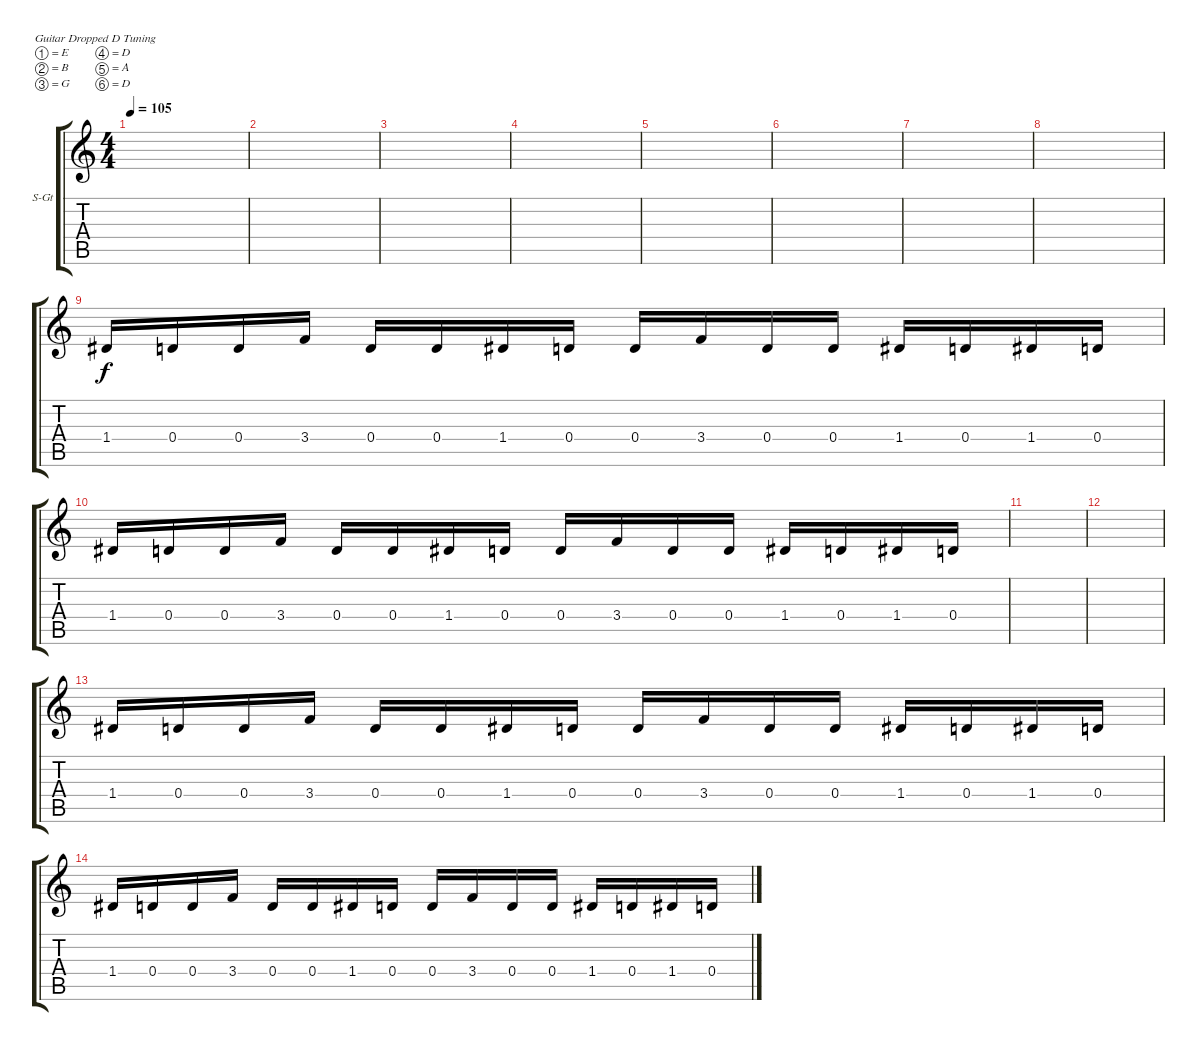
\bracketExtendMode groupsimilarinstruments
\firstSystemTrackNameOrientation horizontal
\otherSystemsTrackNameOrientation horizontal
\track ("Keyboard (Christian)" "S-Gt") {instrument pad4choir}
\staff {score tabs}
\tuning (E4 B3 G3 D3 A2 D2)
\displaytranspose 12
\ts (4 4)
\tempo 105
\clef g2
\ks c
|
|
|
|
|
|
|
|
1.4.16 0.4.16 0.4.16 3.4.16 0.4.16 0.4.16 1.4.16 0.4.16 0.4.16 3.4.16 0.4.16 0.4.16 1.4.16 0.4.16 1.4.16 0.4.16 |
1.4.16 0.4.16 0.4.16 3.4.16 0.4.16 0.4.16 1.4.16 0.4.16 0.4.16 3.4.16 0.4.16 0.4.16 1.4.16 0.4.16 1.4.16 0.4.16 |
|
|
1.4.16 0.4.16 0.4.16 3.4.16 0.4.16 0.4.16 1.4.16 0.4.16 0.4.16 3.4.16 0.4.16 0.4.16 1.4.16 0.4.16 1.4.16 0.4.16 |
1.4.16 0.4.16 0.4.16 3.4.16 0.4.16 0.4.16 1.4.16 0.4.16 0.4.16 3.4.16 0.4.16 0.4.16 1.4.16 0.4.16 1.4.16 0.4.16
